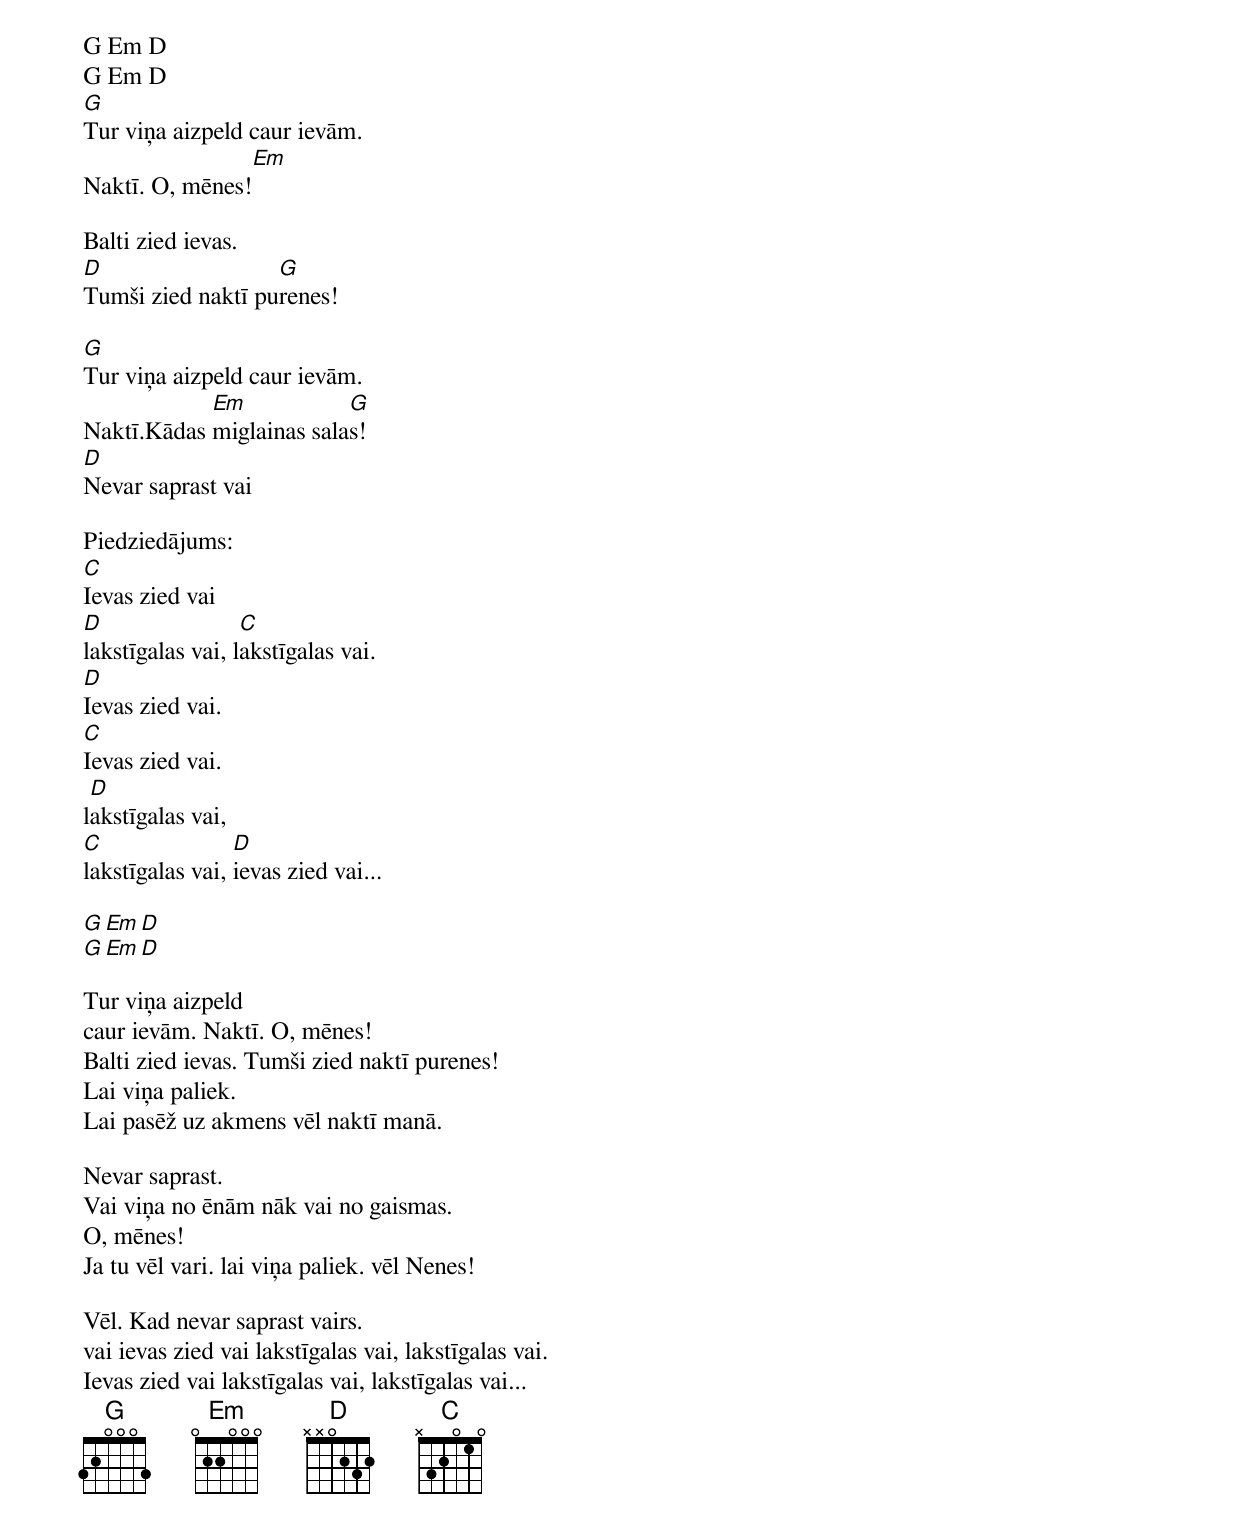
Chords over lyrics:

G Em D
G Em D
G
Tur viņa aizpeld caur ievām.
                Em
Naktī. O, mēnes!

Balti zied ievas.
D                  G
Tumši zied naktī purenes!

G
Tur viņa aizpeld caur ievām.
            Em            G
Naktī.Kādas miglainas salas!
D
Nevar saprast vai

Piedziedājums:
C
Ievas zied vai
D                 C
lakstīgalas vai, lakstīgalas vai.
D
Ievas zied vai.
C
Ievas zied vai.
 D
lakstīgalas vai,
C                D
lakstīgalas vai, ievas zied vai...

G Em D
G Em D

Tur viņa aizpeld
caur ievām. Naktī. O, mēnes!
Balti zied ievas. Tumši zied naktī purenes!
Lai viņa paliek.
Lai pasēž uz akmens vēl naktī manā.

Nevar saprast.
Vai viņa no ēnām nāk vai no gaismas.
O, mēnes!
Ja tu vēl vari. lai viņa paliek. vēl Nenes!

Vēl. Kad nevar saprast vairs.
vai ievas zied vai lakstīgalas vai, lakstīgalas vai.
Ievas zied vai lakstīgalas vai, lakstīgalas vai...
